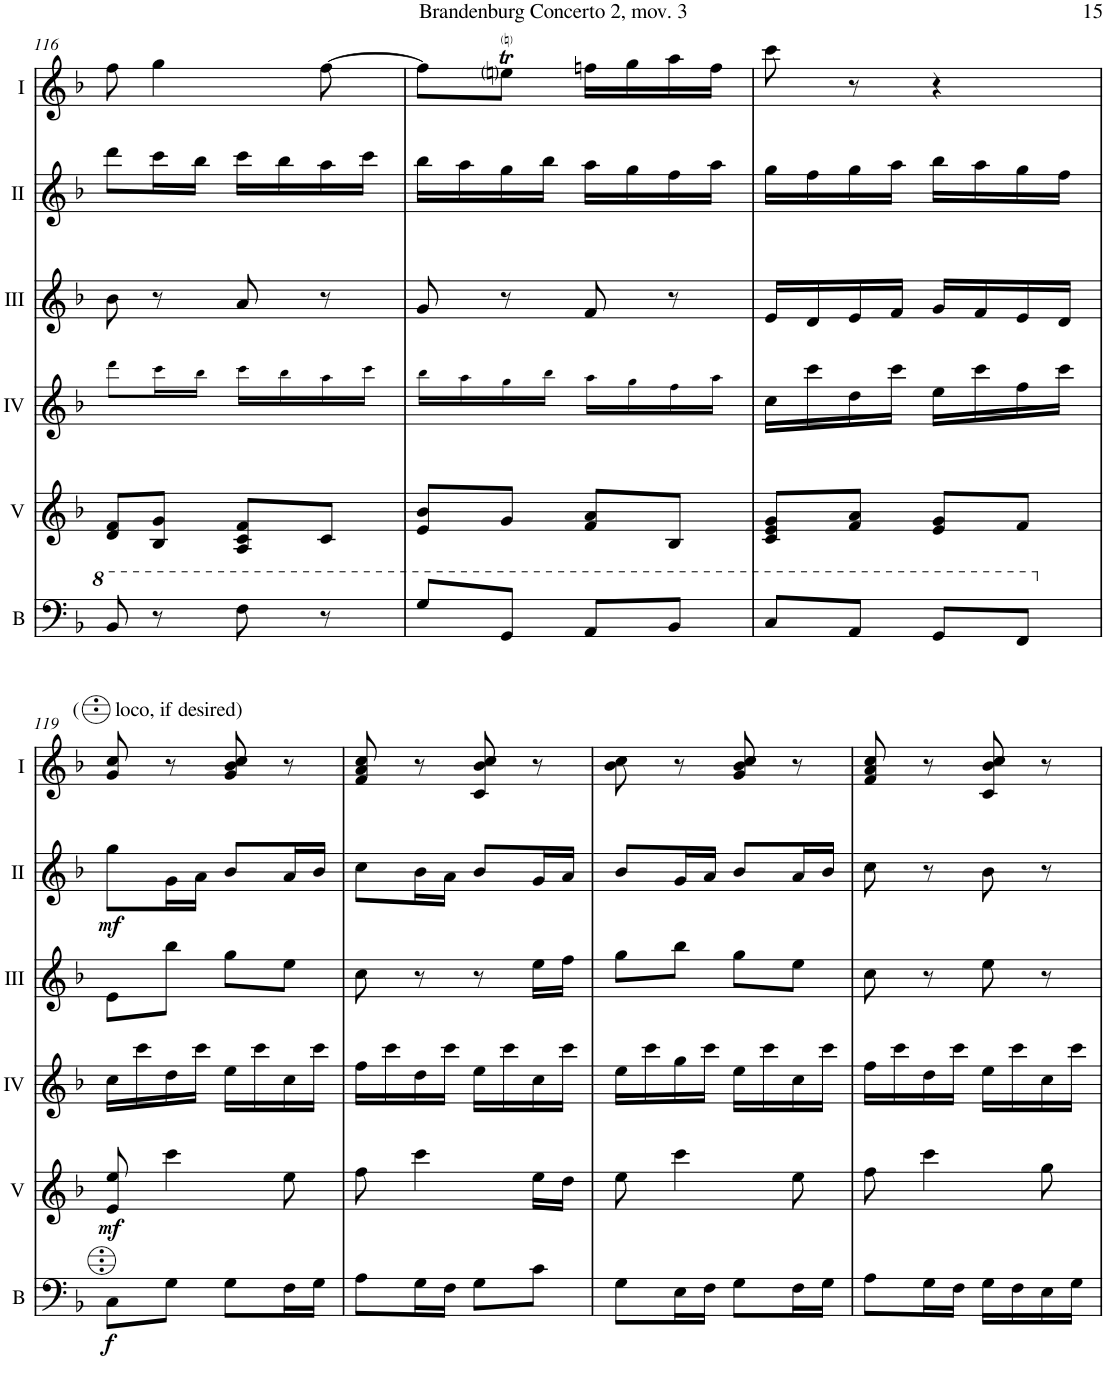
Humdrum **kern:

**kern	**dynam	**kern	**dynam	**kern	**kern	**kern	**dynam	**kern
*part6	*part6	*part5	*part5	*part4	*part3	*part2	*part2	*part1
*staff6	*staff6	*staff5	*staff5	*staff4	*staff3	*staff2	*staff2	*staff1
*I"Bass	*	*I"Acc. 5	*	*I"Acc. 4	*I"Acc. 3	*I"Acc. 2	*	*I"Acc. 1
*I'B	*	*	*	*	*	*	*	*
!!LO:PB:g=z
*clefF4	*	*clefG2	*	*clefG2	*clefG2	*clefG2	*	*clefG2
*Trd7c12	*	*	*	*	*	*	*	*
*k[b-]	*	*k[b-]	*	*k[b-]	*k[b-]	*k[b-]	*	*k[b-]
*M2/4	*	*M2/4	*	*M2/4	*M2/4	*M2/4	*	*M2/4
=116	=116	=116	=116	=116	=116	=116	=116	=116
8B-/	.	8d/ 8f/L	.	8ddd!\L	8b-\	8ddd\L	.	8ff\
8r	.	8B-/ 8g/J	.	16ccc!\L	8r	16ccc\L	.	4gg\
.	.	.	.	16bb-!\JJ	.	16bb-\JJ	.	.
8f\	.	8A/ 8c/ 8f/L	.	16ccc!\LL	8a/	16ccc\LL	.	.
.	.	.	.	16bb-!\	.	16bb-\	.	.
8r	.	8c/J	.	16aa!\	8r	16aa\	.	[8ff\
.	.	.	.	16ccc!\JJ	.	16ccc\JJ	.	.
=117	=117	=117	=117	=117	=117	=117	=117	=117
8g/L	.	8e/ 8b-/L	.	16bb-!\LL	8g/	16bb-\LL	.	8ff\L]
.	.	.	.	16aa!\	.	16aa\	.	.
8G/J	.	8g/J	.	16gg!\	8r	16gg\	.	8eenit\J
.	.	.	.	16bb-!\JJ	.	16bb-\JJ	.	.
8A/L	.	8f/ 8a/L	.	16aa!\LL	8f/	16aa\LL	.	16ffn\LL
.	.	.	.	16gg!\	.	16gg\	.	16gg\
8B-/J	.	8B-/J	.	16ff!\	8r	16ff\	.	16aa\
.	.	.	.	16aa!\JJ	.	16aa\JJ	.	16ff\JJ
=118	=118	=118	=118	=118	=118	=118	=118	=118
8c/L	.	8c/ 8e/ 8g/L	.	16cc\LL	16e/LL	16gg\LL	.	8ccc\
.	.	.	.	16ccc\	16d/	16ff\	.	.
8A/J	.	8f/ 8a/J	.	16dd\	16e/	16gg\	.	8r
.	.	.	.	16ccc\JJ	16f/JJ	16aa\JJ	.	.
8G/L	.	8e/ 8g/L	.	16ee\LL	16g/LL	16bb-\LL	.	4r
.	.	.	.	16ccc\	16f/	16aa\	.	.
8F/J	.	8f/J	.	16ff\	16e/	16gg\	.	.
.	.	.	.	16ccc\JJ	16d/JJ	16ff\JJ	.	.
!!LO:LB:g=z
=119	=119	=119	=119	=119	=119	=119	=119	=119
!	!	!	!	!	!	!	!	!LO:TX:a:t=(       loco, if desired)
!	!LO:DY:b	!	!LO:DY:b	!	!	!	!LO:DY:b	!
8C\L	f	8e/ 8ee/	mf	16cc\LL	8e\L	8gg\L	mf	8g/ 8cc/
.	.	.	.	16ccc\	.	.	.	.
8G\J	.	4ccc\	.	16dd\	8bb-\J	16g\L	.	8r
.	.	.	.	16ccc\JJ	.	16a\JJ	.	.
8G\L	.	.	.	16ee\LL	8gg\L	8b-/L	.	8g/ 8b-/ 8cc/
.	.	.	.	16ccc\	.	.	.	.
16F\L	.	8ee\	.	16cc\	8ee\J	16a/L	.	8r
16G\JJ	.	.	.	16ccc\JJ	.	16b-/JJ	.	.
=120	=120	=120	=120	=120	=120	=120	=120	=120
8A\L	.	8ff\	.	16ff\LL	8cc\	8cc\L	.	8f/ 8a/ 8cc/
.	.	.	.	16ccc\	.	.	.	.
16G\L	.	4ccc\	.	16dd\	8r	16b-\L	.	8r
16F\JJ	.	.	.	16ccc\JJ	.	16a\JJ	.	.
8G\L	.	.	.	16ee\LL	8r	8b-/L	.	8c/ 8b-/ 8cc/
.	.	.	.	16ccc\	.	.	.	.
8c\J	.	16ee\LL	.	16cc\	16ee\LL	16g/L	.	8r
.	.	16dd\JJ	.	16ccc\JJ	16ff\JJ	16a/JJ	.	.
=121	=121	=121	=121	=121	=121	=121	=121	=121
8G\L	.	8ee\	.	16ee\LL	8gg\L	8b-/L	.	8b-\ 8cc\
.	.	.	.	16ccc\	.	.	.	.
16E\L	.	4ccc\	.	16gg\	8bb-\J	16g/L	.	8r
16F\JJ	.	.	.	16ccc\JJ	.	16a/JJ	.	.
8G\L	.	.	.	16ee\LL	8gg\L	8b-/L	.	8g/ 8b-/ 8cc/
.	.	.	.	16ccc\	.	.	.	.
16F\L	.	8ee\	.	16cc\	8ee\J	16a/L	.	8r
16G\JJ	.	.	.	16ccc\JJ	.	16b-/JJ	.	.
=122	=122	=122	=122	=122	=122	=122	=122	=122
8A\L	.	8ff\	.	16ff\LL	8cc\	8cc\	.	8f/ 8a/ 8cc/
.	.	.	.	16ccc\	.	.	.	.
16G\L	.	4ccc\	.	16dd\	8r	8r	.	8r
16F\JJ	.	.	.	16ccc\JJ	.	.	.	.
16G\LL	.	.	.	16ee\LL	8ee\	8b-\	.	8c/ 8b-/ 8cc/
16F\	.	.	.	16ccc\	.	.	.	.
16E\	.	8gg\	.	16cc\	8r	8r	.	8r
16G\JJ	.	.	.	16ccc\JJ	.	.	.	.
=	=	=	=	=	=	=	=	=
*-	*-	*-	*-	*-	*-	*-	*-	*-
